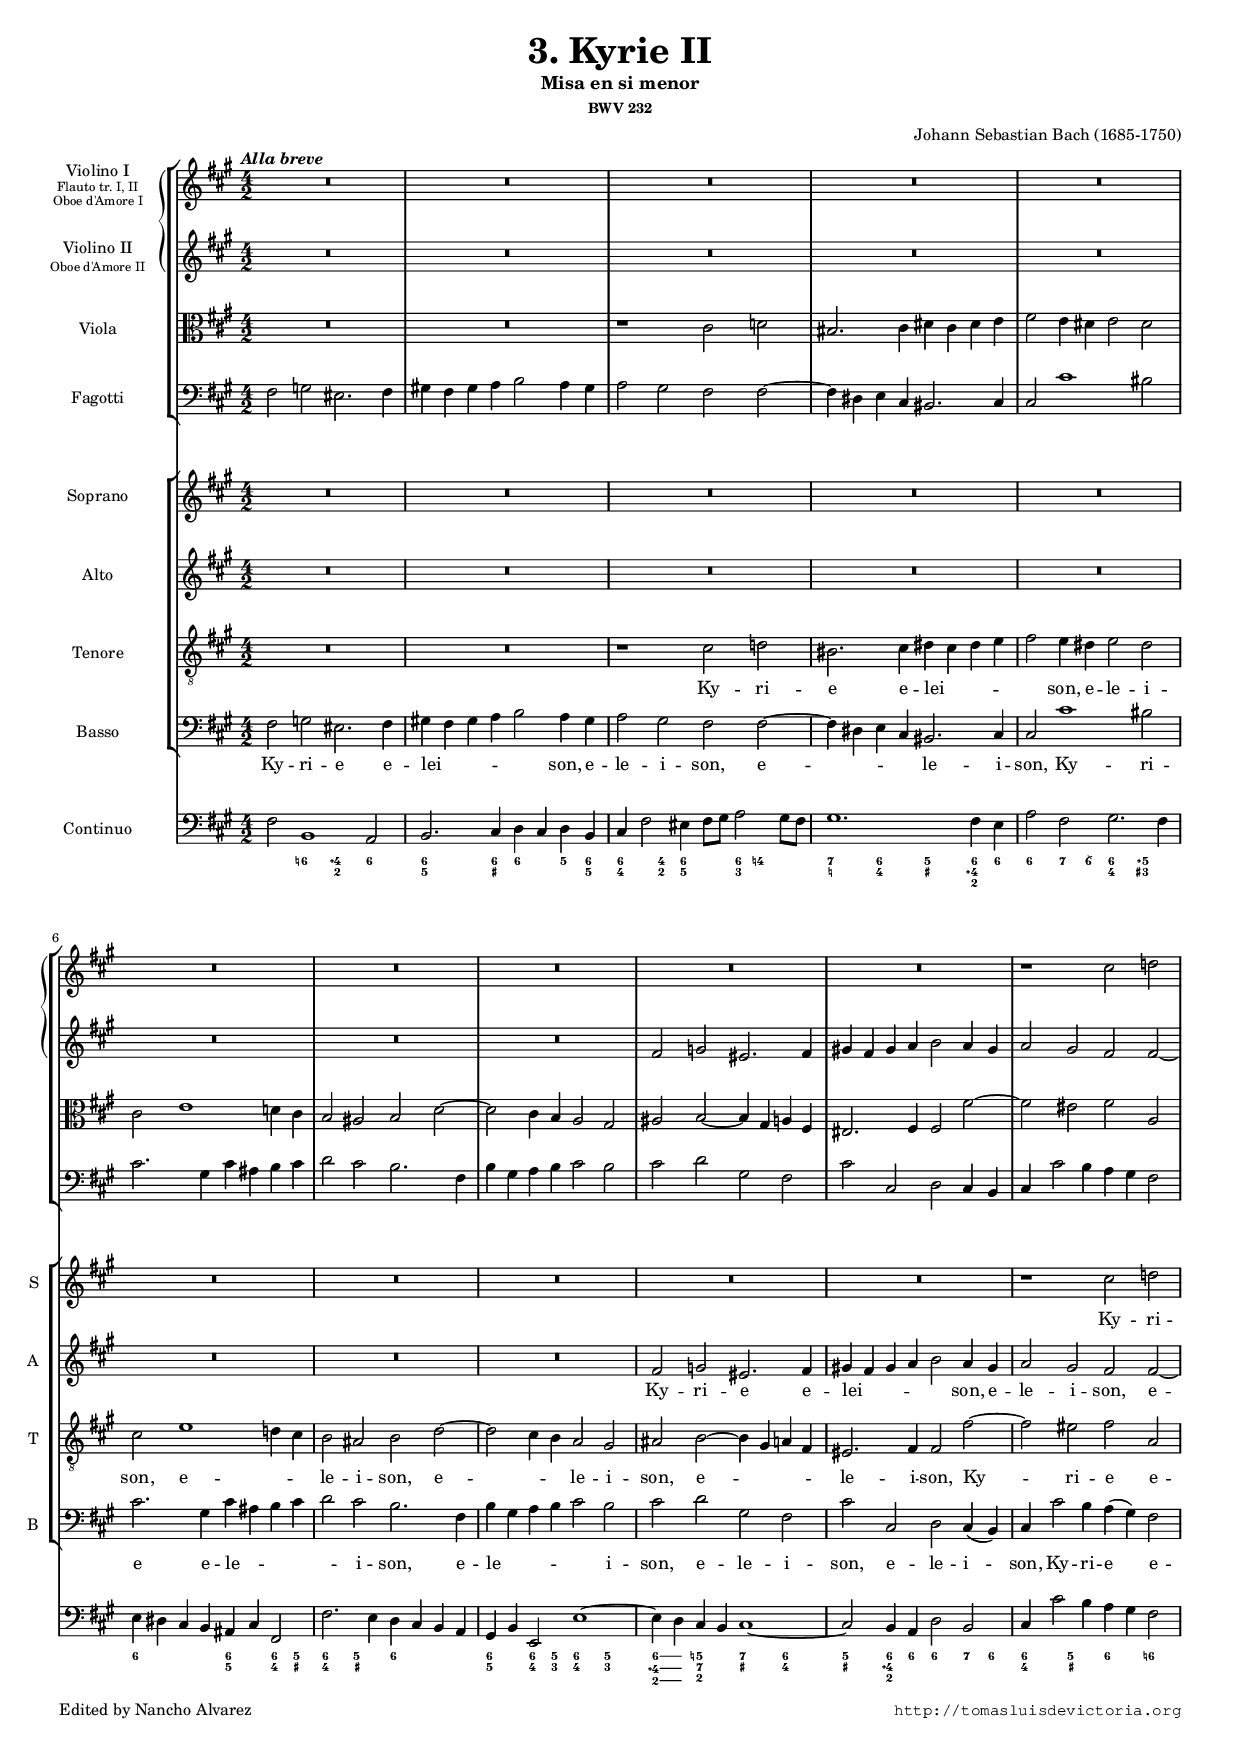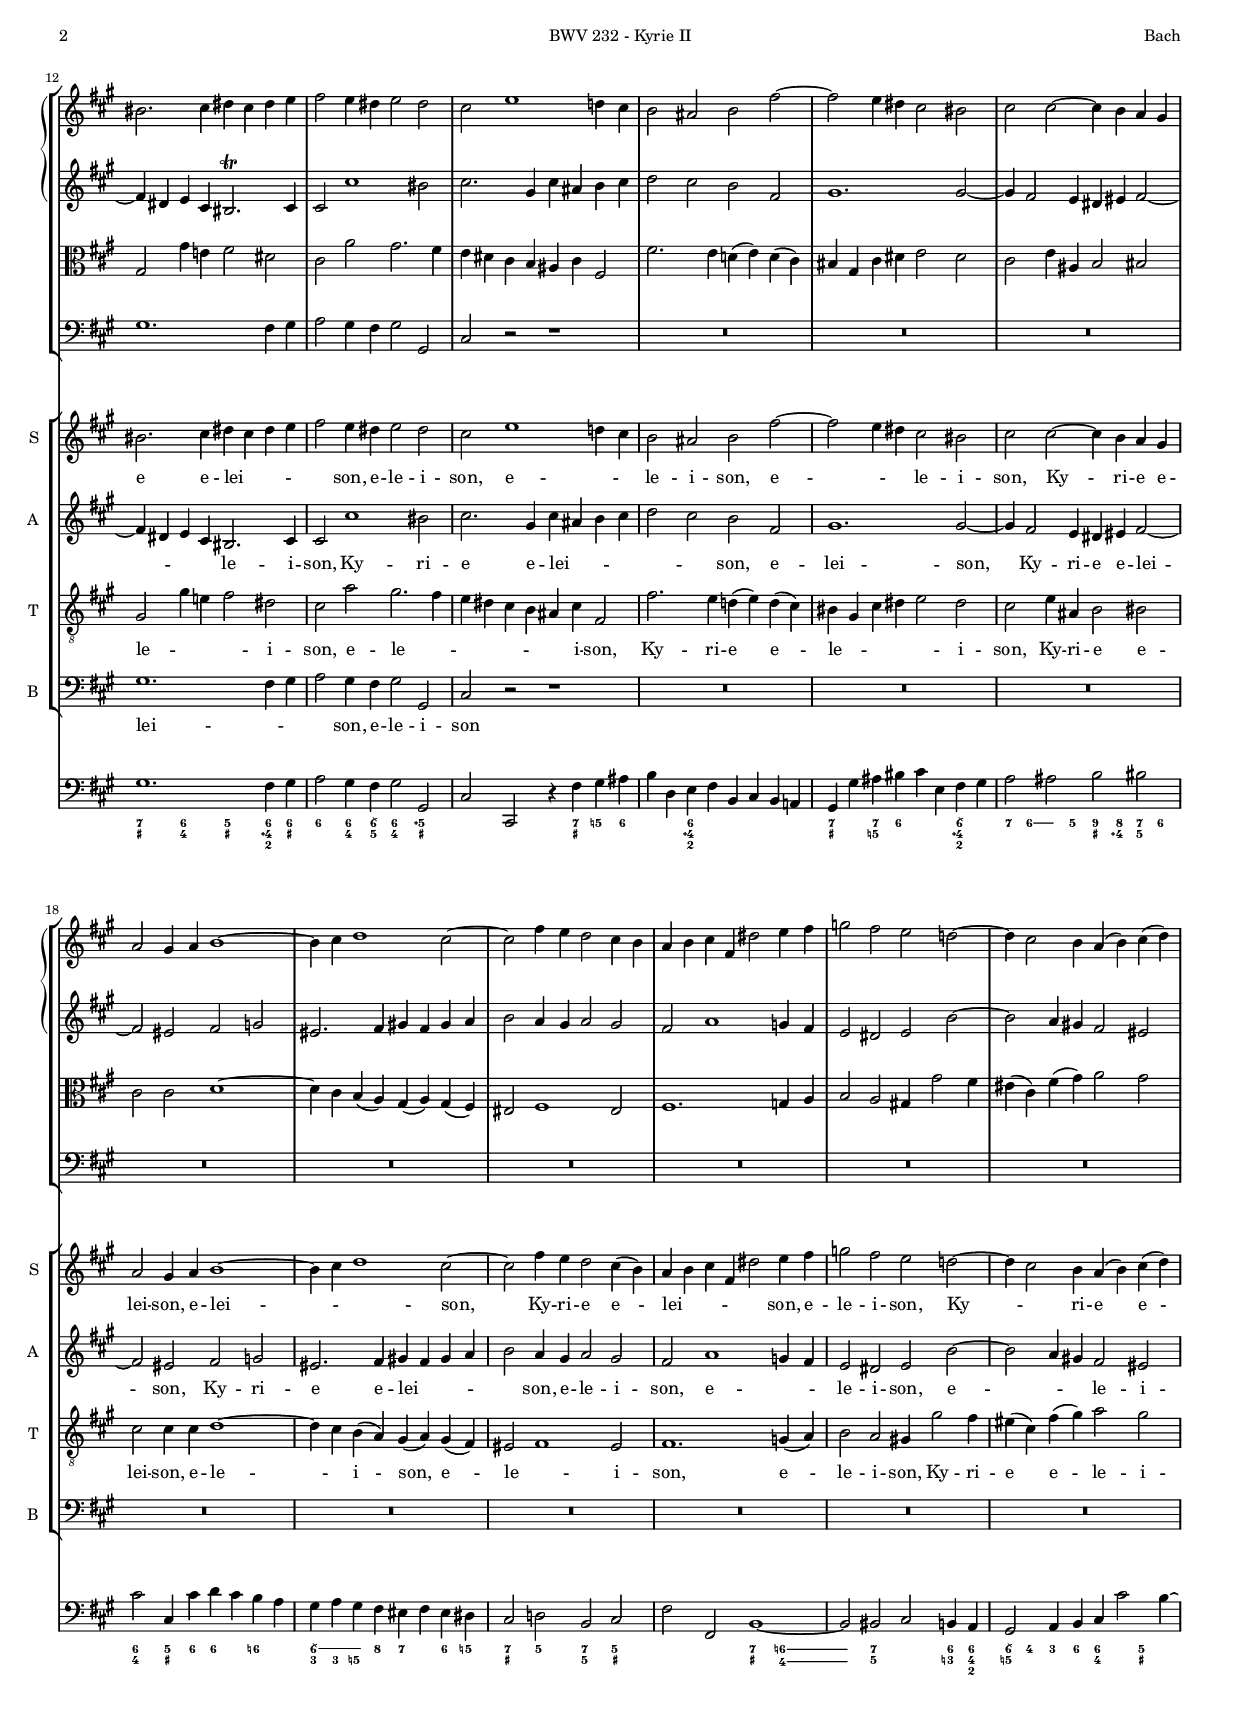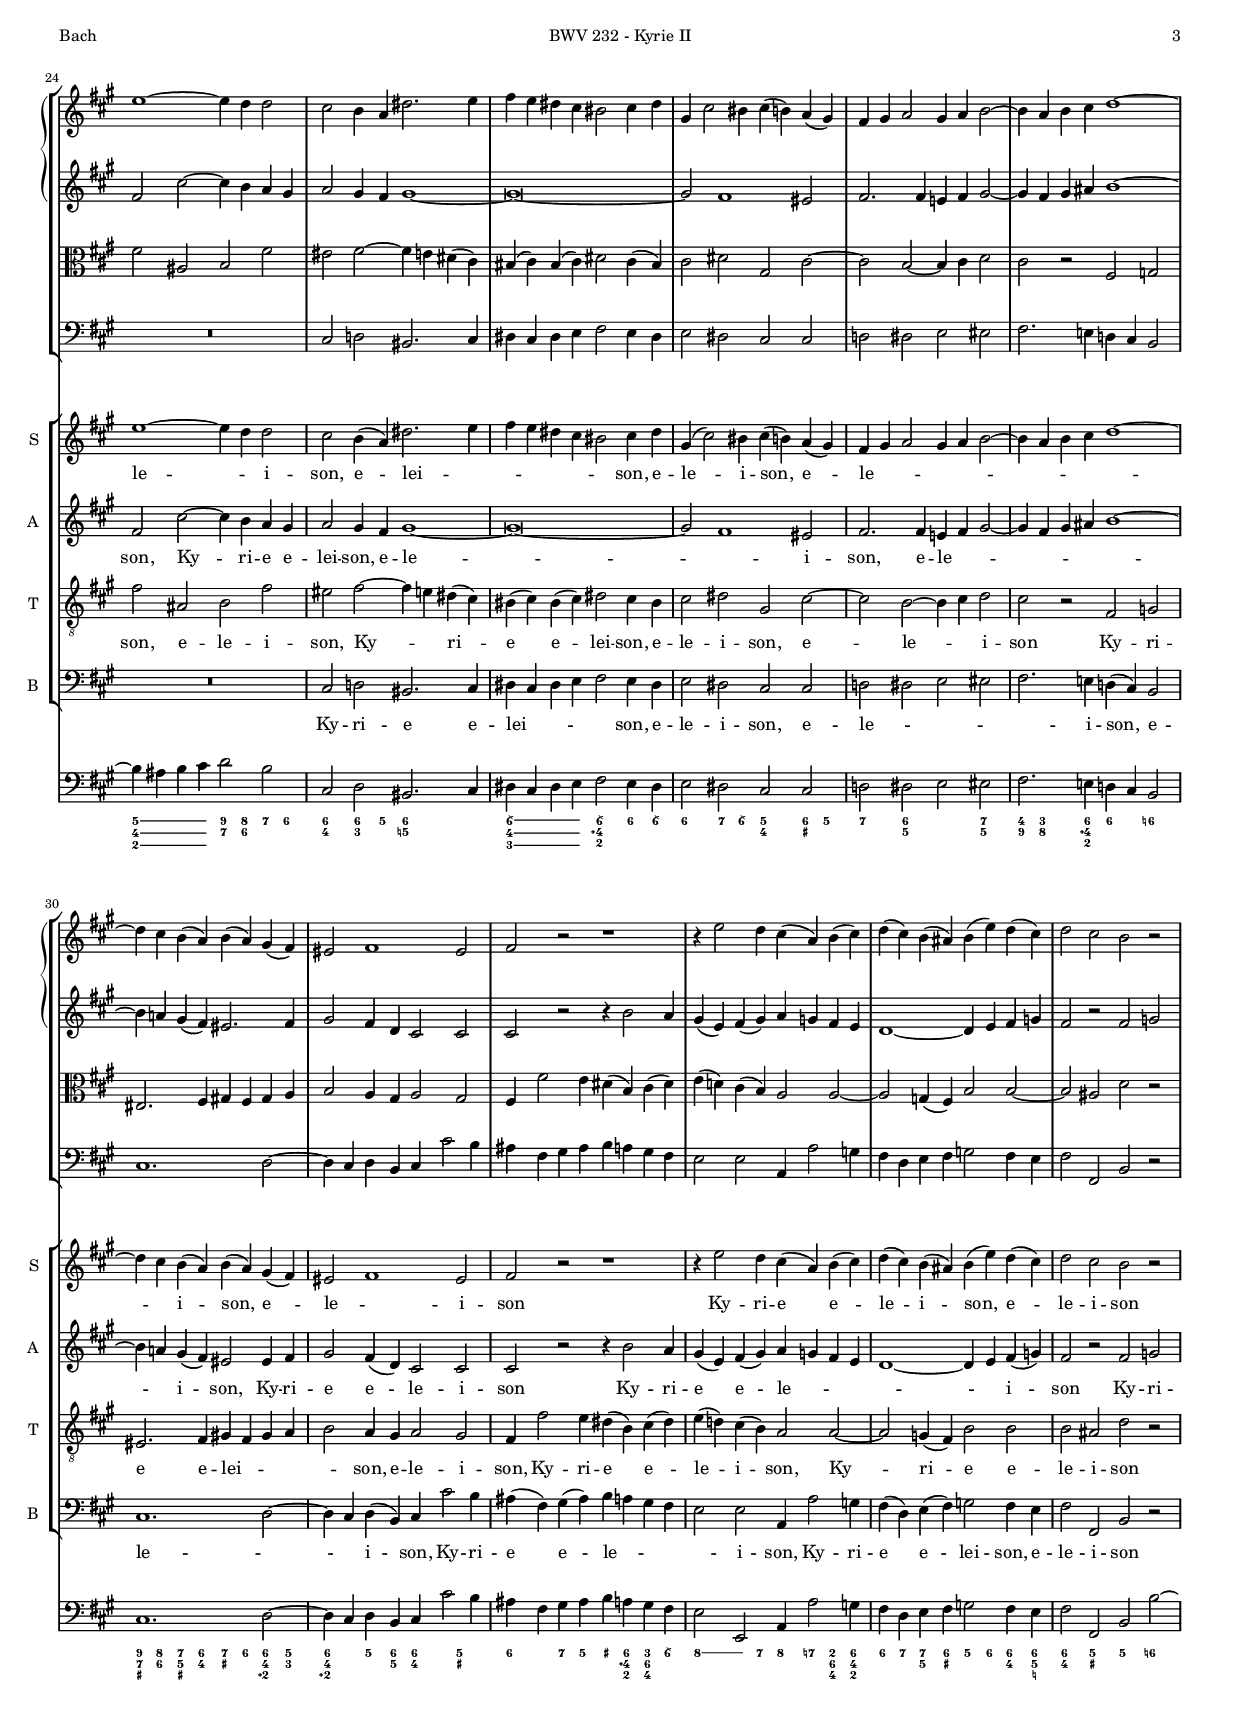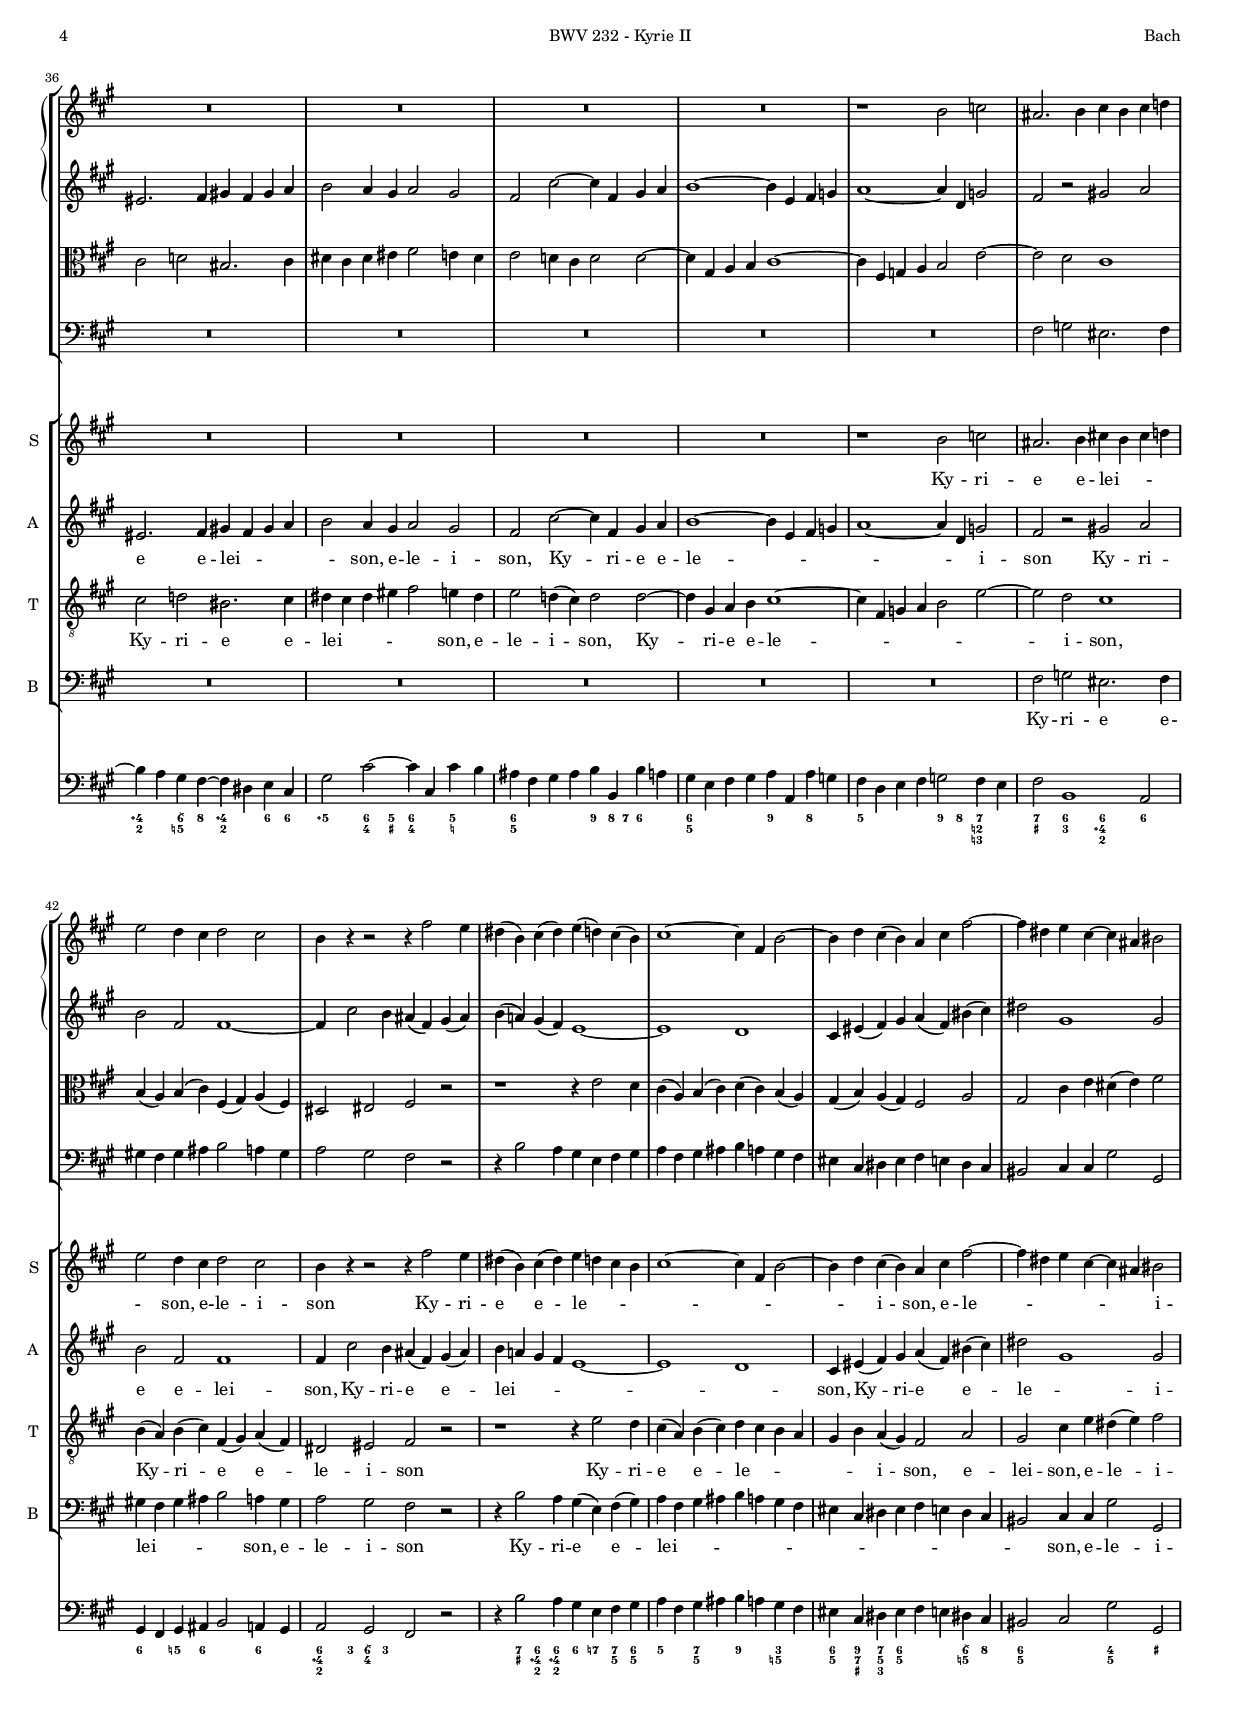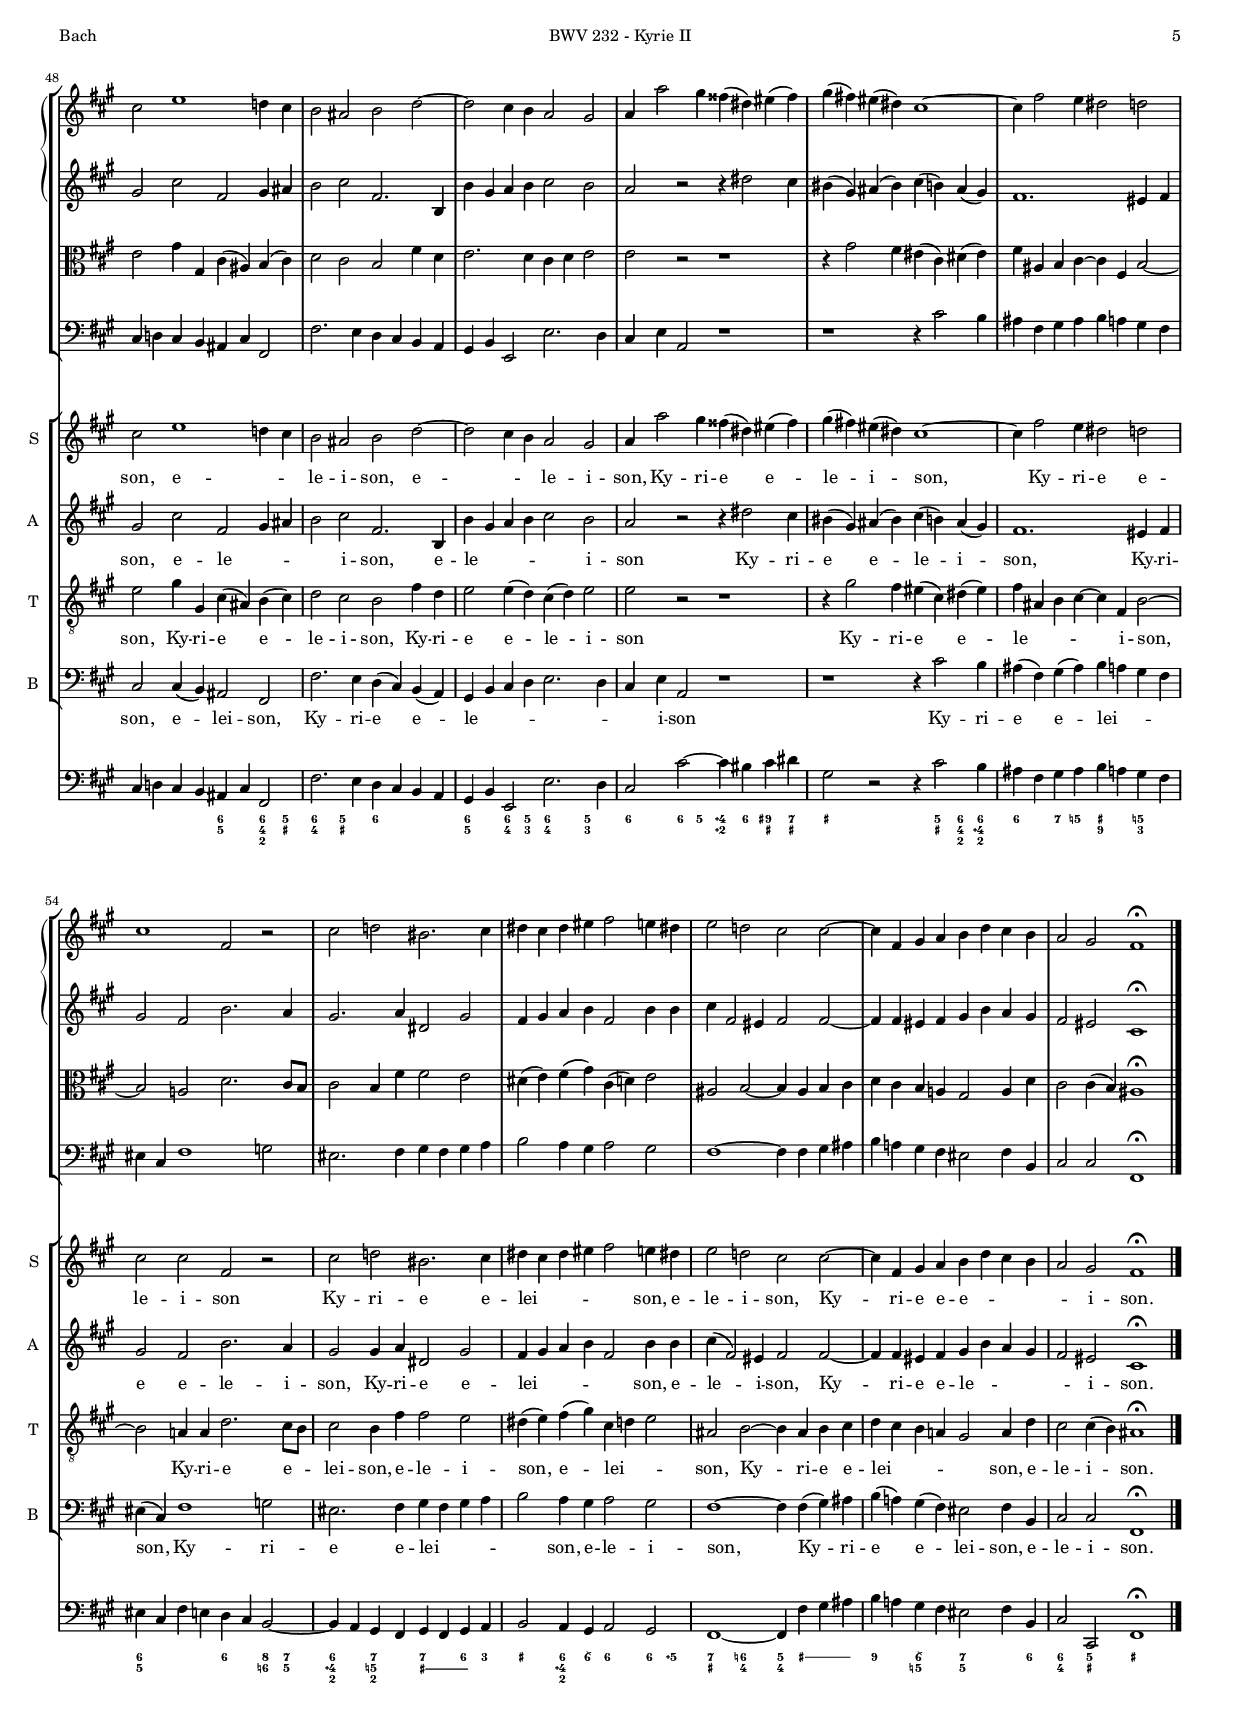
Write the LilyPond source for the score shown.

\version "2.18.0"

#(set-default-paper-size "a4")
#(set-global-staff-size 14.0)
#(ly:set-option 'point-and-click #f)
%nomobile

italicas=\override LyricText.font-shape = #'italic
rectas=\override LyricText.font-shape = #'upright
ss=\once \set suggestAccidentals = ##t
mtempo={\tempo 4 = 152 }
pfermata=\markup{"(" \musicglyph #"scripts.ufermata" ")"}
showMultiRests = { \set Staff.keepAliveInterfaces = #'( rhythmic-grob-interface multi-measure-rest-interface lyric-interface stanza-number-interface percent-repeat-interface) }
hideMultiRests = \unset Staff.keepAliveInterfaces
noados=\once \set Staff.aDueText = #""


htitle="BWV 232 - Kyrie II"
hcomposer="Bach"

\header {
	title=\markup{\fontsize #3 "3. Kyrie II"}
	subtitle="Misa en si menor"
        subsubtitle=\markup{\raise #.2 "BWV 232" \vspace #0 }
        composer="Johann Sebastian Bach (1685-1750)"
        pdfauthor=\composer
       %opus="(-)"
	%poet=\markup{""}
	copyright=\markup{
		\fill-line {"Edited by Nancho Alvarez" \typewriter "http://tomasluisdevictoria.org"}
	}
%	tagline=""
}

global={
  \tempo \markup{\italic "Alla breve"}
  \compressFullBarRests
  \key fis \minor \time 4/2 \skip 1*4/2*59 \bar "|."
}

cantus=\relative c''{
        \set autoBeaming = ##f
        R1*4/2*10
        r1 cis2 d!
        bis2. cis4 dis cis dis e
        fis2 e4 dis e2 dis
        cis e1 d!4 cis
        b2 ais b fis' ~
        fis e4 dis cis2 bis
        cis2 cis ~ cis4 b a gis
        a2 gis4 a b1 ~
        b4 cis d1 cis2 ~
        cis2 fis4 e d2 cis4( b)
        a b cis fis, dis'2 e4 fis
        g2 fis e d! ~
        d4 cis2 b4 a( b) cis( d)
        e1 ~ e4 d d2
        cis2 b4( a) dis2. e4
        fis4 e dis cis bis2 cis4 dis
        gis,4( cis2) bis4 cis( b) a( gis)
        fis4 gis a2 gis4 a b2 ~
        b4 a b cis d1 ~
        d4 cis b( a) b( a) gis( fis)
        eis2 fis1 eis2
        fis2 r r1
        r4 e'2 d4 cis( a) b( cis)
        d( cis) b( ais) b( e) d( cis)
        d2 cis b r
        R1*4/2*4
        r1 b2 c
        ais2. b4 cis! b cis d!
        e2 d4 cis d2 cis
        b4 r r2 r4 fis'2  e4
        dis4( b) cis( dis) e4 d cis b
        cis1 ~ cis4 fis, b2 ~
        b4 d cis( b) a cis fis2 ~
        fis4 dis e cis ~ cis ais bis2
        cis2 e1 d!4 cis
        b2 ais b d ~
        d2 cis4 b a2 gis
        a4 a'2 gis4 fisis( dis) eis( fisis)
        gis( fis!) eis( dis) cis1 ~
        cis4 fis2 e4 dis2 d
        cis cis fis, r
        cis' d! bis2. cis4
        dis cis dis eis fis2 e4 dis!
        e2 d! cis cis ~
        cis4 fis, gis a b d cis b
        a2 gis fis1^\fermata
}

altus=\relative c'{
        \set autoBeaming = ##f
        R1*4/2*8
        fis2 g! eis2. fis4
        gis!4 fis gis a b2 a4 gis
        a2 gis fis fis ~
        fis4 dis e cis bis2. cis4
        cis2 cis'1 bis2
        cis2. gis4 cis4 ais b cis
        d2 cis b fis
        gis1. gis2 ~
        gis4 fis2 e4 dis eis fis2 ~
        fis eis fis g
        eis2. fis4 gis! fis gis a
        b2 a4 gis a2 gis
        fis2 a1 g4 fis
        e2 dis e b' ~
        b a4 gis! fis2 eis
        fis2 cis' ~ cis4 b a gis
        a2 gis4 fis gis1 ~
        gis\breve ~
        gis2 fis1 eis2
        fis2. fis4 e! fis gis2 ~
        gis4 fis gis ais b1 ~
        b4 a! gis( fis) eis2 eis4 fis
        gis2 fis4( d) cis2 cis
        cis r r4 b'2 a4
        gis4( e) fis( gis) a4 g fis e
        d1 ~ d4 e fis( g)
        fis2 r fis g
        eis2. fis4 gis! fis gis a
        b2 a4 gis a2 gis
        fis cis' ~ cis4 fis, gis a
        b1 ~ b4 e, fis g
        a1 ~ a4 d, g2
        fis2 r gis! a
        b fis fis1
        fis4 cis'2 b4 ais( fis) gis( ais)
        b a! gis fis e1 ~
        e1 d
        cis4 eis( fis) gis a( fis) bis( cis)
        dis2 gis,1 gis2
        gis cis fis, gis4 ais
        b2 cis fis,2. b,4
        b'4 gis a b cis2 b
        a2 r r4 dis2 cis4
        bis4( gis) ais( bis) cis( b) ais( gis)
        fis1. eis4 fis
        gis2 fis b2. a4
        gis2 gis4 a dis,2 gis
        fis4 gis a b fis2 b4 b
        cis4( fis,2) eis4 fis2 fis ~
        fis4 fis eis fis gis b a gis
        fis2 eis cis1^\fermata
        
}

tenor=\relative c'{
        \set autoBeaming = ##f
        R1*4/2*2
        r1 cis2 d!
        bis2. cis4 dis cis dis e
        fis2 e4 dis e2 dis
        cis e1 d!4 cis
        b2 ais b d ~
        d cis4 b a2 gis
        ais b ~ b4 gis a fis
        eis2. fis4 fis2 fis' ~
        fis eis fis a,
        gis gis'4 e! fis2 dis
        cis a' gis2. fis4
        e dis cis b ais cis fis,2
        fis'2. e4 d!( e) d( cis)
        bis4 gis cis dis e2 dis
        cis2 e4 ais, b2 bis
        cis2 cis4 cis d1 ~
        d4 cis b( a) gis( a) gis( fis)
        eis2 fis1 eis2
        fis1. g4( a)
        b2 a gis!4 gis'2 fis4
        eis4( cis) fis( gis) a2 gis
        fis ais, b fis'
        eis2 fis2 ~ fis4 e dis( cis)
        bis( cis) bis( cis) dis2 cis4 bis
        cis2 dis gis, cis ~
        cis b ~ b4 cis d2
        cis r fis, g
        eis2. fis4 gis! fis gis a
        b2 a4 gis a2 gis
        fis4 fis'2 e4 dis( b) cis( dis)
        e( d!) cis( b) a2 a ~
        a g4( fis) b2 b
        b ais d r
        cis d! bis2. cis4
        dis cis dis eis fis2 e4 dis
        e2 d!4( cis) d2 d ~
        d4 gis, a b cis1 ~
        cis4 fis, g a b2 e ~
        e d cis1
        b4( a) b( cis) fis,( gis) a( fis)
        dis2 eis fis r
        r1 r4 e'2 d4
        cis4( a) b( cis) d cis b a
        gis b a( gis) fis2 a
        gis cis4 e dis( e) fis2
        e2 gis4 gis, cis( ais) b( cis)
        d2 cis b fis'4 d
        e2 e4( d) cis( d) e2
        e r r1
        r4 gis2 fis4 eis( cis) dis( eis)
        fis ais, b cis ~ cis fis, b2 ~
        b a!4 a d2. cis8[ b]
        cis2 b4 fis' fis2 e
        dis4( e) fis( gis) cis, d! e2
        ais,2 b ~ b4 ais b cis
        d cis b a! gis2 a4 d
        cis2 cis4( b) ais1^\fermata
}

bassus=\relative c{
        \set autoBeaming = ##f
        fis2 g eis2. fis4
        gis!4 fis gis a b2 a4 gis
        a2 gis fis fis ~
        fis4 dis e cis bis2. cis4
        cis2 cis'1 bis2
        cis2. gis4 cis ais b cis
        d2 cis b2. fis4
        b gis a b cis2 b
        cis d gis, fis
        cis' cis, d cis4( b)
        cis cis'2 b4 a( gis) fis2
        gis1. fis4 gis
        a2 gis4 fis gis2 gis,
        cis r r1
        R1*4/2*10
        cis2 d! bis2. cis4 
        dis4 cis dis e fis2 e4 dis
        e2 dis cis cis
        d! dis e eis
        fis2. e!4 d!( cis) b2
        cis1. d2 ~
        d4 cis d( b) cis cis'2 b4
        ais( fis) gis( ais) b a gis fis
        e2 e a,4 a'2 g4
        fis( d) e( fis) g2 fis4 e
        fis2 fis, b r
        R1*4/2*5
        fis'2 g! eis2. fis4
        gis! fis gis ais b2 a4 gis
        a2 gis fis r
        r4 b2 a4 gis( e) fis( gis)
        a4 fis gis ais b a gis fis
        eis cis dis eis fis e dis cis
        bis2 cis4 cis gis'2 gis,
        cis cis4( b) ais2 fis
        fis'2. e4 d( cis) b( a)
        gis4 b cis d e2. d4
        cis e a,2 r1
        r1 r4 cis'2 b4
        ais4( fis) gis( ais) b a gis fis
        eis( cis) fis1 g2
        eis2. fis4 gis fis gis a
        b2 a4 gis a2 gis
        fis1 ~ fis4 fis( gis) ais
        b4( a!) gis( fis) eis2 fis4 b,
        cis2 cis fis,1^\fermata
}

textocantus=\lyricmode{
Ky -- ri -- e e -- lei -- _ _ _ _ son, 
e -- le -- i -- son,
e -- _ _ le -- i -- son,
e -- _ _ le -- i -- son,
Ky -- ri -- e e -- lei -- son,
e -- lei -- _ _ son,
Ky -- ri -- e e -- lei -- _ _ _ _ son,
e -- le -- i -- son,
Ky -- _ ri -- e e -- le -- _ i -- son,
e -- lei -- _ _ _ _ _ _ son,
e -- le -- i -- son, 
e -- le -- _ _ _ _ _ _ _ _ _ _ i -- son,
e -- le -- _ i -- son
Ky -- ri -- e e -- le -- i -- son,
e -- le -- i -- son
Ky -- ri -- e e -- lei -- _ _ _ _ son,
e -- le -- i -- son
Ky -- ri -- e e -- le -- _ _ _ _ _ _ _ i -- son,
e -- le -- _ _ _ _ i -- son,
e -- _ _ le -- i -- son,
e -- _ _ le -- i -- son,
Ky -- ri -- e e -- le -- i -- son,
Ky -- ri -- e e -- le -- i -- son
Ky -- ri -- e e -- lei -- _ _ _ _ son,
e -- le -- i -- son,
Ky -- ri -- e e -- e -- _ _ _ _ i -- son.
}

textoaltus=\lyricmode{
Ky -- ri -- e e -- lei -- _ _ _ _ son,
e -- le -- i -- son,
e -- _ _ _ le -- i -- son,
Ky -- ri -- e e -- lei -- _ _ _ _ _ son,
e -- lei -- son,
Ky -- ri -- e e -- lei -- son,
Ky -- ri -- e e -- lei -- _ _ _ _ son,
e -- le -- i -- son,
e -- _ _ le -- i -- son,
e -- _ _ le -- i -- son,
Ky -- ri -- e e -- lei -- son,
e -- le -- _ i -- son,
e -- le -- _ _ _ _ _ _ _ i -- son,
Ky -- ri -- e e -- le -- i -- son
Ky -- ri -- e e -- le -- _ _ _ _ _ i -- son
Ky -- ri -- e e -- lei -- _ _ _ _ son,
e -- le -- i -- son,
Ky -- ri -- e e -- le -- _ _ _ _ _ i -- son
Ky -- ri -- e e -- lei -- son,
Ky -- ri -- e e -- lei -- _ _ _ _ _ son,
Ky -- ri -- e e -- le -- _ i -- son,
e -- le -- _ _ _ i -- son,
e -- le -- _ _ _ _ i -- son
Ky -- ri -- e e -- le -- i -- son,
Ky -- ri -- e e -- le -- i -- son,
Ky -- ri -- e e -- lei -- _ _ _ _ son,
e -- le -- i -- son,
Ky -- ri -- e e -- le -- _ _ _ _ i -- son.
}

textotenor=\lyricmode{
Ky -- ri -- e e -- lei -- _ _ _ _ son,
e -- le -- i -- son,
e -- _ _ le -- i -- son,
e -- _ _ le -- i -- son,
e -- _ _ _ le -- i -- son,
Ky -- ri -- e e -- le -- _ _ _ i -- son,
e -- le -- _ _ _ _ _ _ i -- son,
Ky -- ri -- e e -- le -- _ _ _ _ i -- son,
Ky -- ri -- e e -- lei -- son,
e -- le -- _ i -- son,
e -- le -- _ i -- son,
e -- le -- i -- son,
Ky -- ri -- e e -- le -- i -- son,
e -- le -- i -- son,
Ky -- _ ri -- e e -- lei -- son,
e -- le -- i -- son,
e -- le -- _ i -- son
Ky -- ri -- e e -- lei -- _ _ _ _ son,
e -- le -- i -- son,
Ky -- ri -- e e -- le -- i -- son,
Ky -- ri -- e e -- le -- i -- son
Ky -- ri -- e e -- lei -- _ _ _ _ son,
e -- le -- i -- son,
Ky -- ri -- e e -- le -- _ _ _ _ _ i -- son,
Ky -- ri -- e e -- le -- i -- son
Ky -- ri -- e e -- le -- _ _ _ _ _ i -- son,
e -- lei -- son,
e -- le -- i -- son,
Ky -- ri -- e e -- le -- i -- son,
Ky -- ri -- e e -- le -- i -- son
Ky -- ri -- e e -- le -- _ _ _ i -- son,
Ky -- ri -- e e -- lei -- son,
e -- le -- i -- son,
e -- lei -- _ _ son,
Ky -- ri -- e e -- lei -- _ _ _ _ son,
e -- le -- i -- son.
}

textobassus=\lyricmode{
Ky -- ri -- e e -- lei -- _ _ _ _ son,
e -- le -- i -- son,
e -- _ _ _ le -- i -- son,
Ky -- ri -- e e -- le -- _ _ _ _ i -- son,
e -- le -- _ _ _ _ i -- son,
e -- le -- i -- son,
e -- le -- i -- son,
Ky -- ri -- e e -- lei -- _ _ _ son,
e -- le -- i -- son
Ky -- ri -- e e -- lei -- _ _ _ _ son,
e -- le -- i -- son,
e -- le -- _ _ _ _ i -- son,
e -- le -- _ _ i -- son,
Ky -- ri -- e e -- le -- _ _ _ _ i -- son,
Ky -- ri -- e e -- lei -- son,
e -- le -- i -- son
Ky -- ri -- e e -- lei -- _ _ _ _ son,
e -- le -- i -- son
Ky -- ri -- e
e -- lei -- _ _ _ _ _ _ _ _ _ _ _ _ _ _ _ _ son,
e -- le -- i -- son,
e -- lei -- son,
Ky -- ri -- e e -- le -- _ _ _ _ _ _ i -- son
Ky -- ri -- e e -- lei -- _ _ _ son,
Ky -- ri -- e e -- lei -- _ _ _ _ son,
e -- le -- i -- son,
Ky -- ri -- e e -- lei -- son,
e -- le -- i -- son.
}


flautauno = \relative c'' {

}

flautados=\relative c''{
}

oboeuno=\relative c''{

}

oboedos=\relative c''{

}

violinuno = \relative c'' {
    R1*4/2*10
    r1 cis2 d!
    bis2. cis4 dis cis dis e
    fis2 e4 dis e2 dis
    cis2 e1 d!4 cis
    b2 ais b fis' ~
    fis e4 dis cis2 bis
    cis2 cis ~ cis4 b a gis
    a2 gis4 a b1 ~
    b4 cis d1 cis2 ~
    cis2 fis4 e d2 cis4 b
    a b cis fis, dis'2 e4 fis
    g2 fis e d! ~
    d4 cis2 b4 a( b) cis( d)
    e1 ~ e4 d d2
    cis b4 a dis2. e4
    fis e dis cis bis2 cis4 dis
    gis, cis2 bis4 cis( b) a( gis)
    fis gis a2 gis4 a b2 ~
    b4 a b cis d1 ~
    d4 cis b( a) b( a) gis( fis)
    eis2 fis1 eis2
    fis2 r r1
    r4 e'2 d4 cis( a) b( cis)
    d( cis) b( ais) b( e) d( cis)
    d2 cis b r
    R1*4/2*4
    r1 b2 c
    ais2. b4 cis b cis d!
    e2 d4 cis d2 cis
    b4 r r2 r4 fis'2 e4
    dis4( b) cis( dis) e( d) cis( b)
    cis1 ~ cis4 fis, b2 ~
    b4 d cis( b) a cis fis2 ~
    fis4 dis e cis ~ cis ais bis2
    cis2 e1 d!4 cis
    b2 ais b d ~
    d2 cis4 b a2 gis
    a4 a'2 gis4 fisis( dis) eis( fisis)
    gis( fis!) eis( dis) cis1 ~
    cis4 fis2 e4 dis2 d
    cis1 fis,2 r
    cis'2 d! bis2. cis4
    dis4 cis dis eis fis2 e4 dis!
    e2 d! cis cis ~
    cis4 fis, gis a b d cis b
    a2 gis fis1^\fermata
}

violindos=\relative c'{
    R1*4/2*8
    fis2 g eis2. fis4
    gis!4 fis gis a b2 a4 gis
    a2 gis fis fis ~
    fis4 dis e cis bis2.^\trill cis4
    cis2 cis'1 bis2
    cis2. gis4 cis ais b cis
    d2 cis b fis
    gis1. gis2 ~
    gis4 fis2 e4 dis eis fis2 ~
    fis eis fis g
    eis2. fis4 gis! fis gis a
    b2 a4 gis a2 gis
    fis2 a1 g4 fis
    e2 dis e b' ~
    b a4 gis! fis2 eis
    fis cis' ~ cis4 b a gis
    a2 gis4 fis gis1 ~
    gis\breve ~
    gis2 fis1 eis2
    fis2. fis4 e! fis gis2 ~
    gis4 fis gis ais b1 ~
    b4 a! gis( fis) eis2. fis4
    gis2 fis4 d cis2 cis
    cis r r4 b'2 a4
    gis4( e) fis( gis) a4 g fis e
    d1 ~ d4 e fis g
    fis2 r fis g
    eis2. fis4 gis! fis gis a
    b2 a4 gis a2 gis
    fis2 cis' ~ cis4 fis, gis a
    b1 ~ b4 e, fis g
    a1 ~
    a4 d, g2
    fis2 r gis! a
    b fis fis1 ~
    fis4 cis'2 b4 ais( fis) gis( ais)
    b( a!) gis( fis) e1 ~
    e1 d
    cis4 eis( fis) gis a( fis) bis( cis)
    dis2 gis,1 gis2
    gis2 cis fis, gis4 ais
    b2 cis fis,2. b,4
    b'4 gis a b cis2 b
    a2 r r4 dis2 cis4
    bis( gis) ais( bis) cis( b) ais( gis)
    fis1. eis4 fis
    gis2 fis b2. a4
    gis2. a4 dis,2 gis
    fis4 gis a b fis2 b4 b
    cis4 fis,2 eis4 fis2 fis ~
    fis4 fis eis fis gis b a gis
    fis2 eis cis1^\fermata
}


viola=\relative c'{
    R1*4/2*2
    r1 cis2 d!
    bis2. cis4 dis cis dis e
    fis2 e4 dis e2 dis
    cis2 e1 d!4 cis
    b2 ais b d ~
    d cis4 b a2 gis
    ais b ~ b4 gis a fis
    eis2. fis4 fis2 fis' ~
    fis eis fis a,
    gis2 gis'4 e! fis2 dis
    cis a' gis2. fis4
    e4 dis cis b ais cis fis,2
    fis'2. e4 d!( e) d( cis)
    bis gis cis dis e2 dis
    cis2 e4 ais, b2 bis
    cis2 cis d1 ~
    d4 cis b( a) gis( a) gis( fis)
    eis2 fis1 eis2
    fis1. g4 a
    b2 a gis!4 gis'2 fis4
    eis( cis) fis( gis) a2 gis
    fis2 ais, b fis'
    eis fis ~ fis4 e dis( cis)
    bis( cis) bis( cis) dis2 cis4( bis)
    cis2 dis gis, cis ~
    cis b ~ b4 cis d2
    cis r fis, g
    eis2. fis4 gis! fis gis a
    b2 a4 gis a2 gis
    fis4 fis'2 e4 dis( b) cis( dis)
    e( d!) cis( b) a2 a ~
    a g4( fis) b2 b ~
    b2 ais d2 r
    cis2 d! bis2. cis4
    dis4 cis dis eis fis2 e4 dis
    e2 d!4 cis d2 d ~
    d4 gis, a b cis1 ~
    cis4 fis, g a b2 e ~
    e d cis1
    b4( a) b( cis) fis,( gis) a( fis)
    dis2 eis fis r
    r1 r4 e'2 d4
    cis4( a) b( cis) d( cis) b( a)
    gis( b) a( gis) fis2 a
    gis2 cis4 e dis( e) fis2
    e2 gis4 gis, cis( ais) b( cis)
    d2 cis b fis'4 d
    e2. d4 cis d e2
    e r r1
    r4 gis2 fis4 eis( cis) dis( eis)
    fis ais, b cis ~ cis fis, b2 ~
    b a! d2. cis8[ b]
    cis2 b4 fis' fis2 e
    dis4( e) fis( gis) cis,( d) e2
    ais,2 b ~ b4 ais b cis
    d cis b a! gis2 a4 d
    cis2 cis4( b) ais1^\fermata
}

fagot=\relative c{
  fis2 g eis2. fis4
  gis!4 fis gis a b2 a4 gis
  a2 gis fis fis ~
  fis4 dis e cis bis2. cis4
  cis2 cis'1 bis2
  cis2. gis4 cis ais b cis
  d2 cis b2. fis4
  b gis a b cis2 b
  cis2 d gis, fis
  cis' cis, d cis4 b
  cis4 cis'2 b4 a gis fis2
  gis1. fis4 gis
  a2 gis4 fis gis2 gis,
  cis r r1
  R1*4/2*10
  cis2 d! bis2. cis4
  dis4 cis dis e fis2 e4 dis
  e2 dis cis cis
  d! dis e eis
  fis2. e!4 d! cis b2
  cis1. d2 ~
  d4 cis d b cis cis'2 b4
  ais4 fis gis ais b a gis fis
  e2 e a,4 a'2 g4
  fis d e fis g!2 fis4 e
  fis2 fis, b r
  R1*4/2*5
  fis'2 g eis2. fis4 
  gis! fis gis ais b2 a4 gis
  a2 gis fis r
  r4 b2 a4 gis e fis gis
  a4 fis gis ais b a gis fis
  eis cis dis eis fis e dis cis
  bis2 cis4 cis gis'2 gis,
  cis4 d! cis b ais cis fis,2
  fis'2. e4 d cis b a
  gis4 b e,2 e'2. d4
  cis e a,2 r1
  r r4 cis'2 b4
  ais4 fis gis ais b a gis fis
  eis cis fis1 g2
  eis2. fis4 gis fis gis a
  b2 a4 gis a2 gis
  fis1 ~ fis4 fis gis ais
  b a! gis fis eis2 fis4 b,
  cis2 cis fis,1^\fermata
}

cello=\relative c{
  fis2 b,1 a2
  b2. cis4 d cis d b
  cis4 fis2 eis4 fis8 gis a2 gis8 fis
  gis1. fis4 e
  a2 fis gis2. fis4
  e dis cis b ais cis fis,2
  fis'2. e4 d cis b a
  gis b e,2 e'1 ~
  e4 d cis b cis1 ~
  cis2 b4 a d2 b
  cis4 cis'2 b4 a gis fis2
  gis1. fis4 gis
  a2 gis4 fis gis2 gis,
  cis cis, r4 fis' gis ais
  b4 d, e fis b, cis b a!
  gis gis' ais bis cis e, fis gis
  a2 ais b bis
  cis cis,4 cis' d cis b a
  gis a gis fis eis fis eis dis
  cis2 d! b cis
  fis fis, b1 ~
  b2 bis cis b4 a
  gis2 a4 b cis cis'2 b4 ~
  b ais b cis d2 b
  cis,2 d bis2. cis4
  dis cis dis e fis2 e4 dis
  e2 dis cis cis
  d! dis e eis
  fis2. e!4 d! cis b2
  cis1. d2 ~
  d4 cis d b cis cis'2 b4
  ais fis gis ais b a gis fis
  e2 e, a4 a'2 g4
  fis d e fis g2 fis4 e
  fis2 fis, b b' ~
  b4 a gis fis ~ fis dis e cis
  gis'2 cis ~ cis4 cis, cis' b
  ais fis gis ais b b, b' a
  gis e fis gis a a, a' g
  fis4 d e fis g2 fis4 e
  fis2 b,1 a2
  gis4 fis gis ais b2 a4 gis
  a2 gis fis r
  r4 b'2 a4 gis e fis gis
  a4 fis gis ais b a gis fis
  eis cis dis eis fis e dis! cis
  bis2 cis gis' gis,
  cis4 d! cis b ais cis fis,2
  fis'2. e4 d cis b a
  gis4 b e,2 e'2. d4
  cis2 cis' ~ cis4 bis cis dis
  gis,2 r r4 cis2 b4
  ais fis gis ais b a gis fis
  eis cis fis e d cis b2 ~
  b4 a gis fis gis fis gis a
  b2 a4 gis a2 gis
  fis1 ~ fis4 fis' gis ais
  b a! gis fis eis2 fis4 b,
  cis2 cis, fis1^\fermata
}

cifrado=\figuremode{
s2 <6!> <4\+ 2> <6>
<6 5>2. <6 _+>4 <6> s <5> <6 5>
<6 4> s <4 2> <6 5>2 <6 3>4 <4!> s4
<7 _!>2 <6 4> <5 _+> <6 4\+ 2>4 <6>
<6>2 <7>4 <6\\> <6 4>2 <5\+ 3+>
<6>1 <6 5>2 <6 4>4 <5 _+>
<6 4>2 <5 _+> <6>1
<6 5>2 <6 4>4 <5 3> <6 4>2 <5 3>
\bassFigureExtendersOn
<6 4\+ 2>4 <6 4\+ 2>
\bassFigureExtendersOff
 <5! 7 2>2 <7 _+> <6 4>
<5 _+>2 <6 4\+ 2>4 <6> <6>2 <7>4 <6>
<6 4>2 <5 _+> <6> <6!>
<7 _+>2 <6 4> <5 _+> <6 4\+ 2>4 <6 _+>
<6>2 <6 4>4 <6\\ 5>4 <6 4>2 <5\+ _+>
s1 s4 <7 _+> <5!> <6>
s2 <6 4\+ 2> s1
<7 _+>2 <7 5!>4 <6> s2 <6\\ 4\+ 2>
\bassFigureExtendersOn
<7>4 <6> <6> <5> <9 _+> <8 4\+> <7 5> <6>
\bassFigureExtendersOff
<6 4>2 <5 _+>4 <6> <6>2 <6!>
\bassFigureExtendersOn
<6\\ 3>4 <6\\ 3\!> <6\\ 5!> <8> <7>2 <6>4 <5!>
\bassFigureExtendersOff
<7 _+>2 <5> <7 5> <5 _+>
s1 <7 _+>2 \bassFigureExtendersOn <6! 4>
<6! 4>2 \bassFigureExtendersOff <7 5>1 <6 3!>4 <6 4 2>
<6\\ 5!>4 <4> <3> <6> <6 4>2 <5 _+>
\bassFigureExtendersOn
<5\! 4 2>2. <5 4 2>4 <9 7>4 <8 6> <7> <6>
\bassFigureExtendersOff
<6 4>2 <6 3>4 <5> <6 5!>1
\bassFigureExtendersOn
<6\\ 4 3>2. <6\\ 4 3>4 
\bassFigureExtendersOff
 <6\\ 4\+ 2>2 <6>4 <6\\>
<6>2 <7>4 <6\\> <5 4>2 <6 _+>4 <5>
<7>2 <6 5> s <7 5>
<4 9>4 <3 8>2 <6 4\+ 2>4 <6>2 <6!>
<9 7 _+>4 <8 6> <7 5 _+> <6 4> <7 _+> <6> <6 4 2\+> <5 3>
<6 4 2\+>2 <5>4 <6 5> <6 4>2 <5 _+>
<6>2 <7>4 <5> <_+> <6 4\+ 2> <3 6 4> <6\\>
\bassFigureExtendersOn
<8>2 <8>4 <7> <8> <7!> <2 6 4> <6\! 4\! 2\!>
\bassFigureExtendersOff
<6>4 <7> <7 5> <6 _+> <5> <6> <6 4> <6 5 _!>
<6 4>2 <5 _+> <5> <6!>
<4\+ 2> <6\\ 5!>4 <8> <4\+ 2>2 <6>4 <6>
<5\+>2 <6 4>4 <5 _+> <6 4>2 <5 _!>
<6 5>1 <9>4 <8>8 <7> <6>2
<6 5>1 <9>2 <8>
<5>1 <9>4 <8> <7 2! 3!>2
<7 _+>2 <6 3> <6 4\+ 2> <6>
<6>2 <5!>4 <6> s2 <6>
<6 4\+ 2>4 <3> <6\\ 4>4 <3> s1
s4 <7 _+> <6 4\+ 2> <6 4\+ 2> <6> <7!> <7 5> <6 5>
<5>2 <7 5> <9> <3 5!>
<6 5>4 <9 7 _+> <7 5 3> <6 5> s2 <6\\ 5!>4 <8>
<6 5>1 <4 5>2 <_+>
s1 <6 5>2 <6 4 2>4 <5 _+>
<6 4>2 <5 _+> <6>1
<6 5>2 <6 4>4 <5 3> <6 4>2 <5 3>
<6>2 <6>4 <5> <4\+ 2\+> <6> <9+ _+> <7 _+>
<_+>2 s s4 <5 _+> <6 4 2> <6 4\+ 2>
<6>2 <7>4 <5!> <_+ 9>2 <5! 3>
<6 5>1 <6>2 <8 6!>4 <7 5>
<6 4\+ 2>2 <7 5! 2>
\bassFigureExtendersOn
 <7\! _+>2 <6 _+>4 <3>
\bassFigureExtendersOff
<_+>2 <6 4\+ 2>4 <6\\> <6>2 <6>4 <5\+>
<7 _+>2 <6! 4> <5 4>4 
\bassFigureExtendersOn
 <_+>2 <_+>4
\bassFigureExtendersOff
<9>2 <6\\ 5!> <7 5> s4 <6>
<6 4>2 <5 _+>
<_+>1
}

\score {\transpose c' c'{
<<

\new StaffGroup<<
		
\set StaffGroup.systemStartDelimiterHierarchy = #'(SystemStartBracket (SystemStartBrace b c ))

        \new Staff <<\global
	\new Voice="vi1" {
		\set Staff.instrumentName=\markup{\center-column{"Violino I" \raise #1 \fontsize #-2 "Flauto tr. I, II" \raise #2 \fontsize #-2 "Oboe d'Amore I"}}
		\clef "treble"
		\violinuno }
	>> 
	\new Staff <<\global
	\new Voice="vi2" {
		\set Staff.instrumentName=\markup{\center-column{"Violino II" \raise #.5 \fontsize #-2 "Oboe d'Amore II"}}
		\clef "treble"
		\violindos }
	>>     
    
        \new Staff <<\global
	\new Voice="vi3" {
		\set Staff.instrumentName=\markup{"Viola"}
		\clef "alto"
		\viola }
	>> 
	
        \new Staff <<\global
	\new Voice="fa" {
		\set Staff.instrumentName=\markup{"Fagotti"}
		\clef "bass"
		\fagot }
	>> 
>>

\new ChoirStaff<<

        \new Staff <<\global
        \new Voice="v1" {
                \set Staff.instrumentName="Soprano"
                \set Staff.shortInstrumentName="S"
                \clef "treble"
                \cantus }
        \new Lyrics \lyricsto "v1" {\textocantus }
        >>

        \new Staff <<\global
        \new Voice="v2" {
                \set Staff.instrumentName="Alto"
                \set Staff.shortInstrumentName="A"
                \clef "treble"
                \altus }
        \new Lyrics \lyricsto "v2" {\textoaltus }
        >>
        
        \new Staff <<\global
        \new Voice="v3" {
                \set Staff.instrumentName="Tenore"
                \set Staff.shortInstrumentName="T"
                \clef "G_8"
                \tenor }
        \new Lyrics \lyricsto "v3" {\textotenor }
        >>

        \new Staff <<\global
        \new Voice="v4" {
                \set Staff.instrumentName="Basso"
                \set Staff.shortInstrumentName="B"
                \clef "bass"
                \bassus }
        \new Lyrics \lyricsto "v4" {\textobassus }
        >>        
>>
        \new Staff <<\global
	\new Voice="cont" {
		\set Staff.instrumentName=\markup{"Continuo"}
		\clef "bass"
		\cello }
	\new FiguredBass {\cifrado }
	>> 

>>


	} % transpose

\layout{ 
	\context {\Lyrics 
		\override VerticalAxisGroup.staff-affinity = #UP
		\override VerticalAxisGroup.nonstaff-relatedstaff-spacing =
			#'((basic-distance . 0) (minimum-distance . 0) (padding . 1))
		\override LyricText.font-size = #1.2
		\override LyricHyphen.minimum-distance = #0.5
	}
	\context {\Score 
		tempoHideNote = ##t
		\override BarNumber.padding = #2 
	}
	\context {\Voice 
		%melismaBusyProperties = #'()
		%autoBeaming = ##f
	}

        \context {\ChoirStaff 
                  \override StaffGrouper.staffgroup-staff-spacing =
                        #'((basic-distance . 15) (minimum-distance . 0) (padding . 1))
                  \override StaffGrouper.staff-staff-spacing =
                        #'((basic-distance . 12) (minimum-distance . 0) (padding . 1))
        }

        \context {\StaffGroup
                  \override StaffGrouper.staffgroup-staff-spacing =
                        #'((basic-distance . 15) (minimum-distance . 0) (padding . 1))
                  \override StaffGrouper.staff-staff-spacing =
                        #'((basic-distance . 11) (minimum-distance . 0) (padding . 1))
        }

	\context {\Staff 
                %\RemoveEmptyStaves %notablet
                %\override VerticalAxisGroup.remove-first = ##t
	%	\override VerticalAxisGroup.staff-staff-spacing =
	%		#'((basic-distance . 10) (minimum-distance . 0) (padding . 1))
		%\consists Ambitus_engraver 
		\override LigatureBracket.padding = #1
	}
}


%\midi { \mtempo }

}


\paper{
	evenHeaderMarkup=\markup  \fill-line { \fromproperty #'page:page-number-string \htitle \hcomposer }
	oddHeaderMarkup= \markup  \fill-line { \on-the-fly #not-first-page \hcomposer \on-the-fly #not-first-page \htitle \on-the-fly #not-first-page \fromproperty #'page:page-number-string }
	%system-count=20
	%page-count = 16
	ragged-last-bottom = ##f
	indent=2.0\cm
	system-system-spacing =
	#'((basic-distance . 22) (minimum-distance . 0) (padding . 5))
	top-system-spacing = % header
	#'((basic-distance . 12) (minimum-distance . 0) (padding . 0))
	last-bottom-spacing = % footer
	#'((basic-distance . 15) (minimum-distance . 0) (padding . 0))
	markup-system-spacing.padding = #1.5
}
